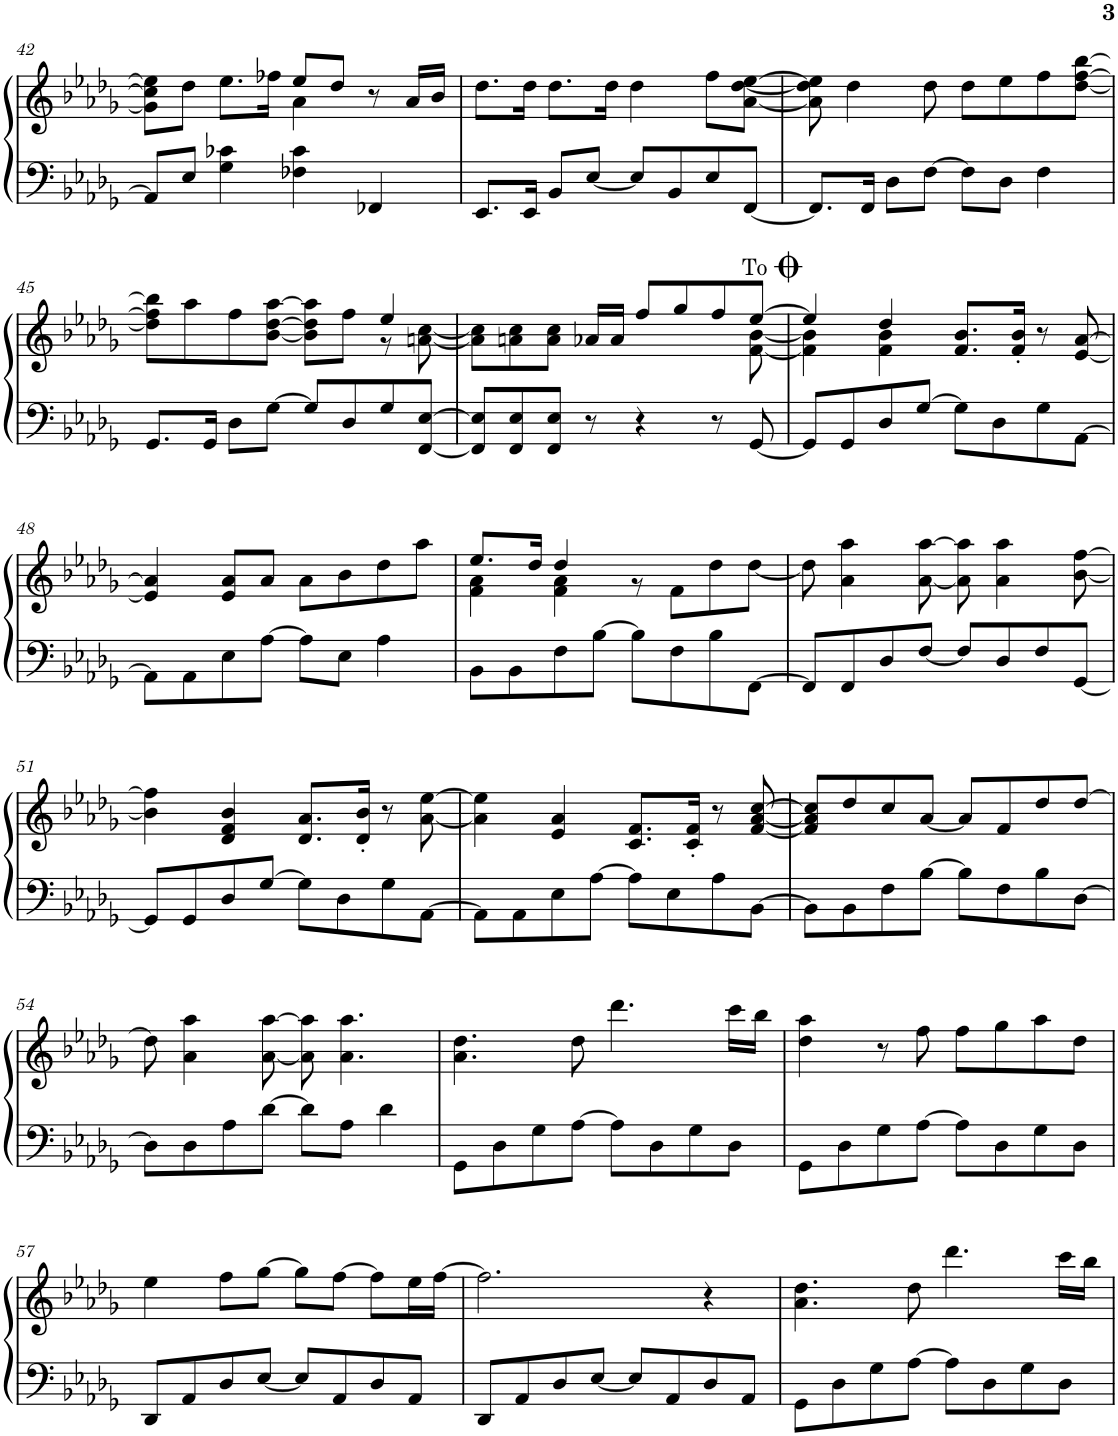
**kern	**kern
*part1	*part1
*staff2	*staff1
*I"Piano	*
*I'Pno.	*
!!LO:PB:g=z
*clefF4	*clefG2
*k[b-e-a-d-g-]	*k[b-e-a-d-g-]
*M4/4	*M4/4
=42	=42
*	*^
8AA-/L]	8g-\] 8cc-\] 8ee-\]L	2ryy
8E-/J	8dd-\J	.
4G-\ 4c-X\	8.ee-\L	.
.	16ff-X\Jk	.
4F-X\ 4c-\	8ee-/L	4a-\
.	8dd-/J	.
4FF-X/	8r	4ryy
.	16a-/LL	.
.	16b-/JJ	.
*	*v	*v
=43	=43
8.EE-/L	8.dd-\L
16EE-/Jk	16dd-\Jk
8BB-/L	8.dd-\L
[8E-/J	.
.	16dd-\Jk
8E-/L]	4dd-\
8BB-/	.
8E-/	8ff\L
[8FF/J	[8a-\ [8dd-\ [8ee-\J
=44	=44
8.FF/L]	8a-\] 8dd-\] 8ee-\]
.	4dd-\
16FF/Jk	.
8D-\L	.
[8F\J	8dd-\
8F\L]	8dd-\L
8D-\J	8ee-\
4F\	8ff\
.	[8dd-\ [8ff\ [8bb-\J
!!LO:LB:g=z
=45	=45
*	*^
8.GG-/L	8dd-\] 8ff\] 8bb-\]L	2.ryy
.	8aa-\	.
16GG-/Jk	.	.
8D-\L	8ff\	.
[8G-\J	[8b-\ [8dd-\ [8aa-\J	.
8G-/L]	8b-\] 8dd-\] 8aa-\]L	.
8D-/	8ff\J	.
8G-/	4ee-/	8r
[8FF/ [8E-/J	.	[8an\ [8cc\
=46	=46	=46
8FF/] 8E-/]L	4ryy	8a\] 8cc\]L
8FF/ 8E-/	.	8an\ 8cc\
8FF/ 8E-/J	8ryy	8a\ 8cc\J
8r	16a-X/LL	2ryy
.	16a-/JJ	.
4r	8ff/L	.
.	8gg-/	.
8r	8ff/	.
[8GG-/	[8ee-/J	[8f\ [8b-\
!	!	!LO:TX:a:t=To
!LO:TX:a:t=To	!	!
=47	=47	=47
8GG-/L]	4ee-/]	4f\] 4b-\]
8GG-/	.	.
8D-/	4dd-/	4f\ 4b-\
[8G-/J	.	.
8G-\L]	8.f/ 8.b-/L	2ryy
8D-\	.	.
.	16f/' 16b-/'Jk	.
8G-\	8r	.
[8AA-\J	[8e-/ [8a-/	.
*	*v	*v
!!LO:LB:g=z
=48	=48
8AA-\L]	4e-/] 4a-/]
8AA-\	.
8E-\	8e-/ 8a-/L
[8A-\J	8a-/J
8A-\L]	8a-\L
8E-\J	8b-\
4A-\	8dd-\
.	8aa-\J
=49	=49
*	*^
8BB-\L	8.ee-/L	4f\ 4a-\
8BB-\	.	.
.	16dd-/Jk	.
8F\	4dd-/	4f\ 4a-\
[8B-\J	.	.
8B-\L]	2ryy	8r
8F\	.	8f\L
8B-\	.	8dd-\
[8FF\J	.	[8dd-\J
=50	=50	=50
8FF/L]	8ryy	8dd-\]
8FF/	4a-\ 4aa-\	2..ryy
8D-/	.	.
[8F/J	[8a-\ [8aa-\	.
8F/L]	8a-\] 8aa-\]	.
8D-/	4a-\ 4aa-\	.
8F/	.	.
[8GG-/J	[8b-\ [8ff\	.
*	*v	*v
!!LO:LB:g=z
=51	=51
8GG-/L]	4b-\] 4ff\]
8GG-/	.
8D-/	4d-/ 4f/ 4b-/
[8G-/J	.
8G-\L]	8.d-/ 8.a-/L
8D-\	.
.	16d-/' 16b-/'Jk
8G-\	8r
[8AA-\J	[8a-\ [8ee-\
=52	=52
8AA-\L]	4a-\] 4ee-\]
8AA-\	.
8E-\	4e-/ 4a-/
[8A-\J	.
8A-\L]	8.c/ 8.f/L
8E-\	.
.	16c/' 16f/'Jk
8A-\	8r
[8BB-\J	[8f/ [8a-/ [8cc/
=53	=53
8BB-\L]	8f/] 8a-/] 8cc/]L
8BB-\	8dd-/
8F\	8cc/
[8B-\J	[8a-/J
8B-\L]	8a-/L]
8F\	8f/
8B-\	8dd-/
[8D-\J	[8dd-/J
!!LO:LB:g=z
=54	=54
8D-\L]	8dd-\]
8D-\	4a-\ 4aa-\
8A-\	.
[8d-\J	[8a-\ [8aa-\
8d-\L]	8a-\] 8aa-\]
8A-\J	4.a-\ 4.aa-\
4d-\	.
=55	=55
8GG-\L	4.a-\ 4.dd-\
8D-\	.
8G-\	.
[8A-\J	8dd-\
8A-\L]	4.ddd-\
8D-\	.
8G-\	.
8D-\J	16ccc\LL
.	16bb-\JJ
=56	=56
8GG-\L	4dd-\ 4aa-\
8D-\	.
8G-\	8r
[8A-\J	8ff\
8A-\L]	8ff\L
8D-\	8gg-\
8G-\	8aa-\
8D-\J	8dd-\J
!!LO:LB:g=z
=57	=57
8DD-/L	4ee-\
8AA-/	.
8D-/	8ff\L
[8E-/J	[8gg-\J
8E-/L]	8gg-\L]
8AA-/	[8ff\J
8D-/	8ff\L]
8AA-/J	16ee-\L
.	[16ff\JJ
=58	=58
8DD-/L	2.ff\]
8AA-/	.
8D-/	.
[8E-/J	.
8E-/L]	.
8AA-/	.
8D-/	4r
8AA-/J	.
=59	=59
8GG-\L	4.a-\ 4.dd-\
8D-\	.
8G-\	.
[8A-\J	8dd-\
8A-\L]	4.ddd-\
8D-\	.
8G-\	.
8D-\J	16ccc\LL
.	16bb-\JJ
=	=
*-	*-
